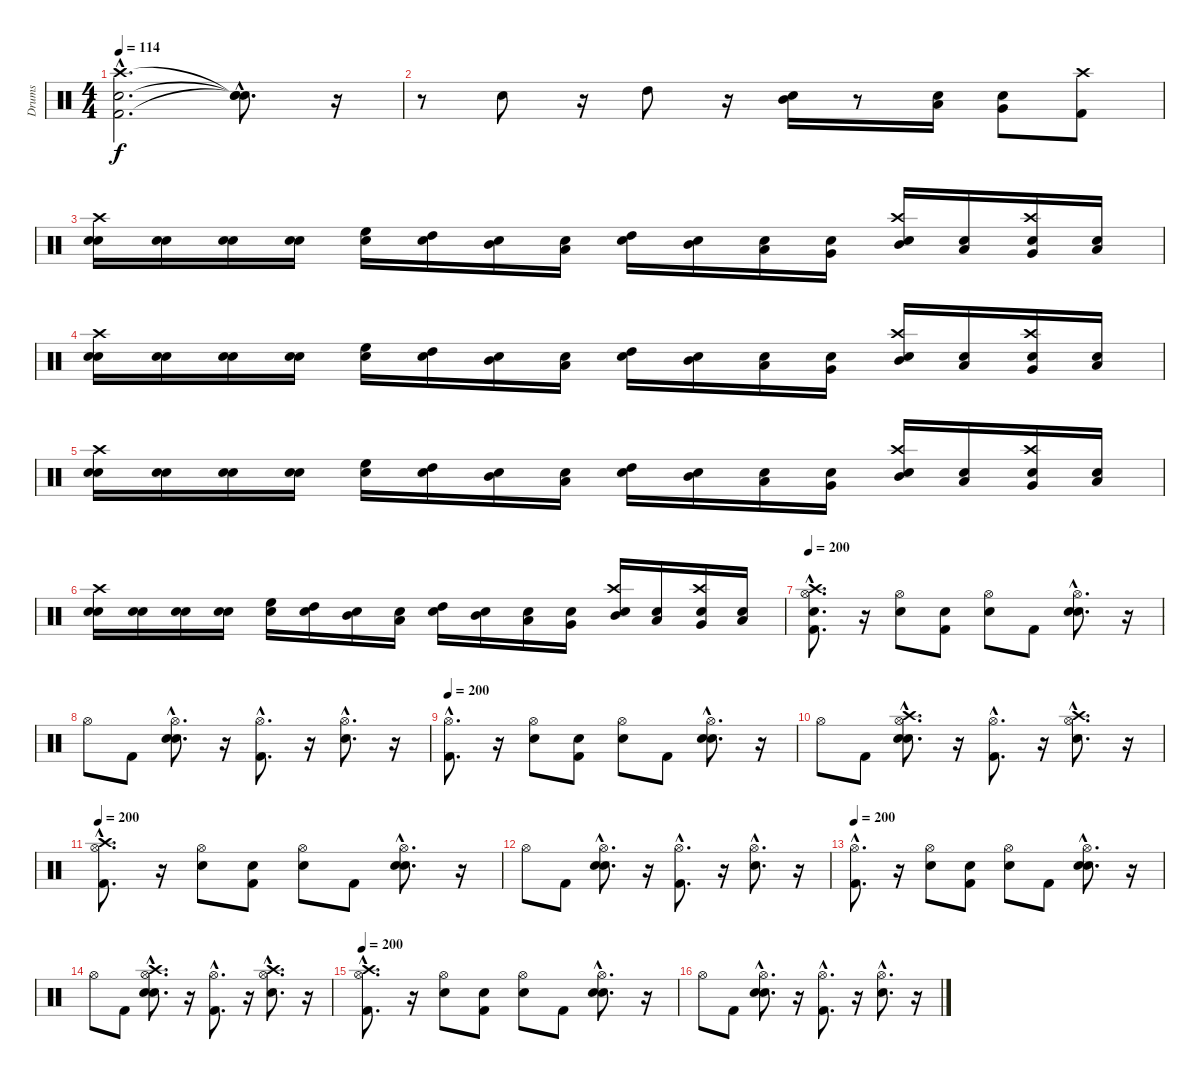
\track ("Drums" "Drums") {instrument percussion}
\staff {score}
\articulation defaults
\ts (4 4)
\tempo 114
\clef neutral
\ks c
("Snare (hit)"{hac} "Kick (hit) 2"{hac} "Crash high (hit)"{hac}).2{d dy f} ("Snare (hit)"{hac t} "Snare (hit)"{hac t} "Snare (hit)"{hac t}).8{d} r.16 |
r.8 "Snare (hit) 2".8 r.16 "High Tom (hit)".8 r.16 ("Snare (hit)" "Mid Tom (hit)").16 r.8 ("Snare (hit)" "Low Tom (hit)").16 ("Snare (hit)" "Very Low Tom (hit)").8 ("Kick (hit) 2" "Crash high (hit)").8 |
("Snare (hit)" "Snare (hit) 2" "Crash high (hit)").16 ("Snare (hit)" "Snare (hit) 2").16 ("Snare (hit)" "Snare (hit) 2").16 ("Snare (hit)" "Snare (hit) 2").16 ("Snare (hit)" "High Floor Tom (hit)").16 ("Snare (hit)" "High Tom (hit)").16 ("Snare (hit)" "Mid Tom (hit)").16 ("Snare (hit)" "Low Tom (hit)").16 ("Snare (hit)" "High Tom (hit)").16 ("Snare (hit)" "Mid Tom (hit)").16 ("Snare (hit)" "Low Tom (hit)").16 ("Snare (hit)" "Very Low Tom (hit)").16 ("Snare (hit)" "Mid Tom (hit)" "Crash high (hit)").16 ("Snare (hit)" "Low Tom (hit)").16 ("Snare (hit)" "Very Low Tom (hit)" "Crash high (hit)").16 ("Snare (hit)" "Low Floor Tom (hit)").16 |
("Snare (hit)" "Snare (hit) 2" "Crash high (hit)").16 ("Snare (hit)" "Snare (hit) 2").16 ("Snare (hit)" "Snare (hit) 2").16 ("Snare (hit)" "Snare (hit) 2").16 ("Snare (hit)" "High Floor Tom (hit)").16 ("Snare (hit)" "High Tom (hit)").16 ("Snare (hit)" "Mid Tom (hit)").16 ("Snare (hit)" "Low Tom (hit)").16 ("Snare (hit)" "High Tom (hit)").16 ("Snare (hit)" "Mid Tom (hit)").16 ("Snare (hit)" "Low Tom (hit)").16 ("Snare (hit)" "Very Low Tom (hit)").16 ("Snare (hit)" "Mid Tom (hit)" "Crash high (hit)").16 ("Snare (hit)" "Low Tom (hit)").16 ("Snare (hit)" "Very Low Tom (hit)" "Crash high (hit)").16 ("Snare (hit)" "Low Floor Tom (hit)").16 |
("Snare (hit)" "Snare (hit) 2" "Crash high (hit)").16 ("Snare (hit)" "Snare (hit) 2").16 ("Snare (hit)" "Snare (hit) 2").16 ("Snare (hit)" "Snare (hit) 2").16 ("Snare (hit)" "High Floor Tom (hit)").16 ("Snare (hit)" "High Tom (hit)").16 ("Snare (hit)" "Mid Tom (hit)").16 ("Snare (hit)" "Low Tom (hit)").16 ("Snare (hit)" "High Tom (hit)").16 ("Snare (hit)" "Mid Tom (hit)").16 ("Snare (hit)" "Low Tom (hit)").16 ("Snare (hit)" "Very Low Tom (hit)").16 ("Snare (hit)" "Mid Tom (hit)" "Crash high (hit)").16 ("Snare (hit)" "Low Tom (hit)").16 ("Snare (hit)" "Very Low Tom (hit)" "Crash high (hit)").16 ("Snare (hit)" "Low Floor Tom (hit)").16 |
("Snare (hit)" "Snare (hit) 2" "Crash high (hit)").16 ("Snare (hit)" "Snare (hit) 2").16 ("Snare (hit)" "Snare (hit) 2").16 ("Snare (hit)" "Snare (hit) 2").16 ("Snare (hit)" "High Floor Tom (hit)").16 ("Snare (hit)" "High Tom (hit)").16 ("Snare (hit)" "Mid Tom (hit)").16 ("Snare (hit)" "Low Tom (hit)").16 ("Snare (hit)" "High Tom (hit)").16 ("Snare (hit)" "Mid Tom (hit)").16 ("Snare (hit)" "Low Tom (hit)").16 ("Snare (hit)" "Very Low Tom (hit)").16 ("Snare (hit)" "Mid Tom (hit)" "Crash high (hit)").16 ("Snare (hit)" "Low Tom (hit)").16 ("Snare (hit)" "Very Low Tom (hit)" "Crash high (hit)").16 ("Snare (hit)" "Low Floor Tom (hit)").16 |
\tempo 200
("Snare (hit)"{hac} "Kick (hit) 2"{hac} "Hi-Hat (open)"{hac} "Crash high (hit)"{hac}).8{d} r.16 ("Snare (hit) 2" "Hi-Hat (open)").8 ("Snare (hit)" "Kick (hit) 2").8 ("Snare (hit)" "Hi-Hat (open)").8 "Kick (hit) 2".8 ("Snare (hit)"{hac} "Snare (hit) 2"{hac} "Hi-Hat (open)"{hac}).8{d} r.16 |
"Hi-Hat (open)".8 "Kick (hit) 2".8 ("Snare (hit)"{hac} "Snare (hit) 2"{hac} "Hi-Hat (open)"{hac}).8{d} r.16 ("Kick (hit) 2"{hac} "Hi-Hat (open)"{hac}).8{d} r.16 ("Snare (hit) 2"{hac} "Hi-Hat (open)"{hac}).8{d} r.16 |
\tempo 200
("Kick (hit) 2"{hac} "Hi-Hat (open)"{hac}).8{d} r.16 ("Snare (hit) 2" "Hi-Hat (open)").8 ("Snare (hit)" "Kick (hit) 2").8 ("Snare (hit)" "Hi-Hat (open)").8 "Kick (hit) 2".8 ("Snare (hit)"{hac} "Snare (hit) 2"{hac} "Hi-Hat (open)"{hac}).8{d} r.16 |
"Hi-Hat (open)".8 "Kick (hit) 2".8 ("Snare (hit)"{hac} "Snare (hit) 2"{hac} "Hi-Hat (open)"{hac} "Crash high (hit)"{hac}).8{d} r.16 ("Kick (hit) 2"{hac} "Hi-Hat (open)"{hac}).8{d} r.16 ("Snare (hit) 2"{hac} "Hi-Hat (open)"{hac} "Crash high (hit)"{hac}).8{d} r.16 |
\tempo 200
("Kick (hit) 2"{hac} "Hi-Hat (open)"{hac} "Crash high (hit)"{hac}).8{d} r.16 ("Snare (hit) 2" "Hi-Hat (open)").8 ("Snare (hit)" "Kick (hit) 2").8 ("Snare (hit)" "Hi-Hat (open)").8 "Kick (hit) 2".8 ("Snare (hit)"{hac} "Snare (hit) 2"{hac} "Hi-Hat (open)"{hac}).8{d} r.16 |
"Hi-Hat (open)".8 "Kick (hit) 2".8 ("Snare (hit)"{hac} "Snare (hit) 2"{hac} "Hi-Hat (open)"{hac}).8{d} r.16 ("Kick (hit) 2"{hac} "Hi-Hat (open)"{hac}).8{d} r.16 ("Snare (hit) 2"{hac} "Hi-Hat (open)"{hac}).8{d} r.16 |
\tempo 200
("Kick (hit) 2"{hac} "Hi-Hat (open)"{hac}).8{d} r.16 ("Snare (hit) 2" "Hi-Hat (open)").8 ("Snare (hit)" "Kick (hit) 2").8 ("Snare (hit)" "Hi-Hat (open)").8 "Kick (hit) 2".8 ("Snare (hit)"{hac} "Snare (hit) 2"{hac} "Hi-Hat (open)"{hac}).8{d} r.16 |
"Hi-Hat (open)".8 "Kick (hit) 2".8 ("Snare (hit)"{hac} "Snare (hit) 2"{hac} "Hi-Hat (open)"{hac} "Crash high (hit)"{hac}).8{d} r.16 ("Kick (hit) 2"{hac} "Hi-Hat (open)"{hac}).8{d} r.16 ("Snare (hit) 2"{hac} "Hi-Hat (open)"{hac} "Crash high (hit)"{hac}).8{d} r.16 |
\tempo 200
("Kick (hit) 2"{hac} "Hi-Hat (open)"{hac} "Crash high (hit)"{hac}).8{d} r.16 ("Snare (hit) 2" "Hi-Hat (open)").8 ("Snare (hit)" "Kick (hit) 2").8 ("Snare (hit)" "Hi-Hat (open)").8 "Kick (hit) 2".8 ("Snare (hit)"{hac} "Snare (hit) 2"{hac} "Hi-Hat (open)"{hac}).8{d} r.16 |
"Hi-Hat (open)".8 "Kick (hit) 2".8 ("Snare (hit)"{hac} "Snare (hit) 2"{hac} "Hi-Hat (open)"{hac}).8{d} r.16 ("Kick (hit) 2"{hac} "Hi-Hat (open)"{hac}).8{d} r.16 ("Snare (hit) 2"{hac} "Hi-Hat (open)"{hac}).8{d} r.16
